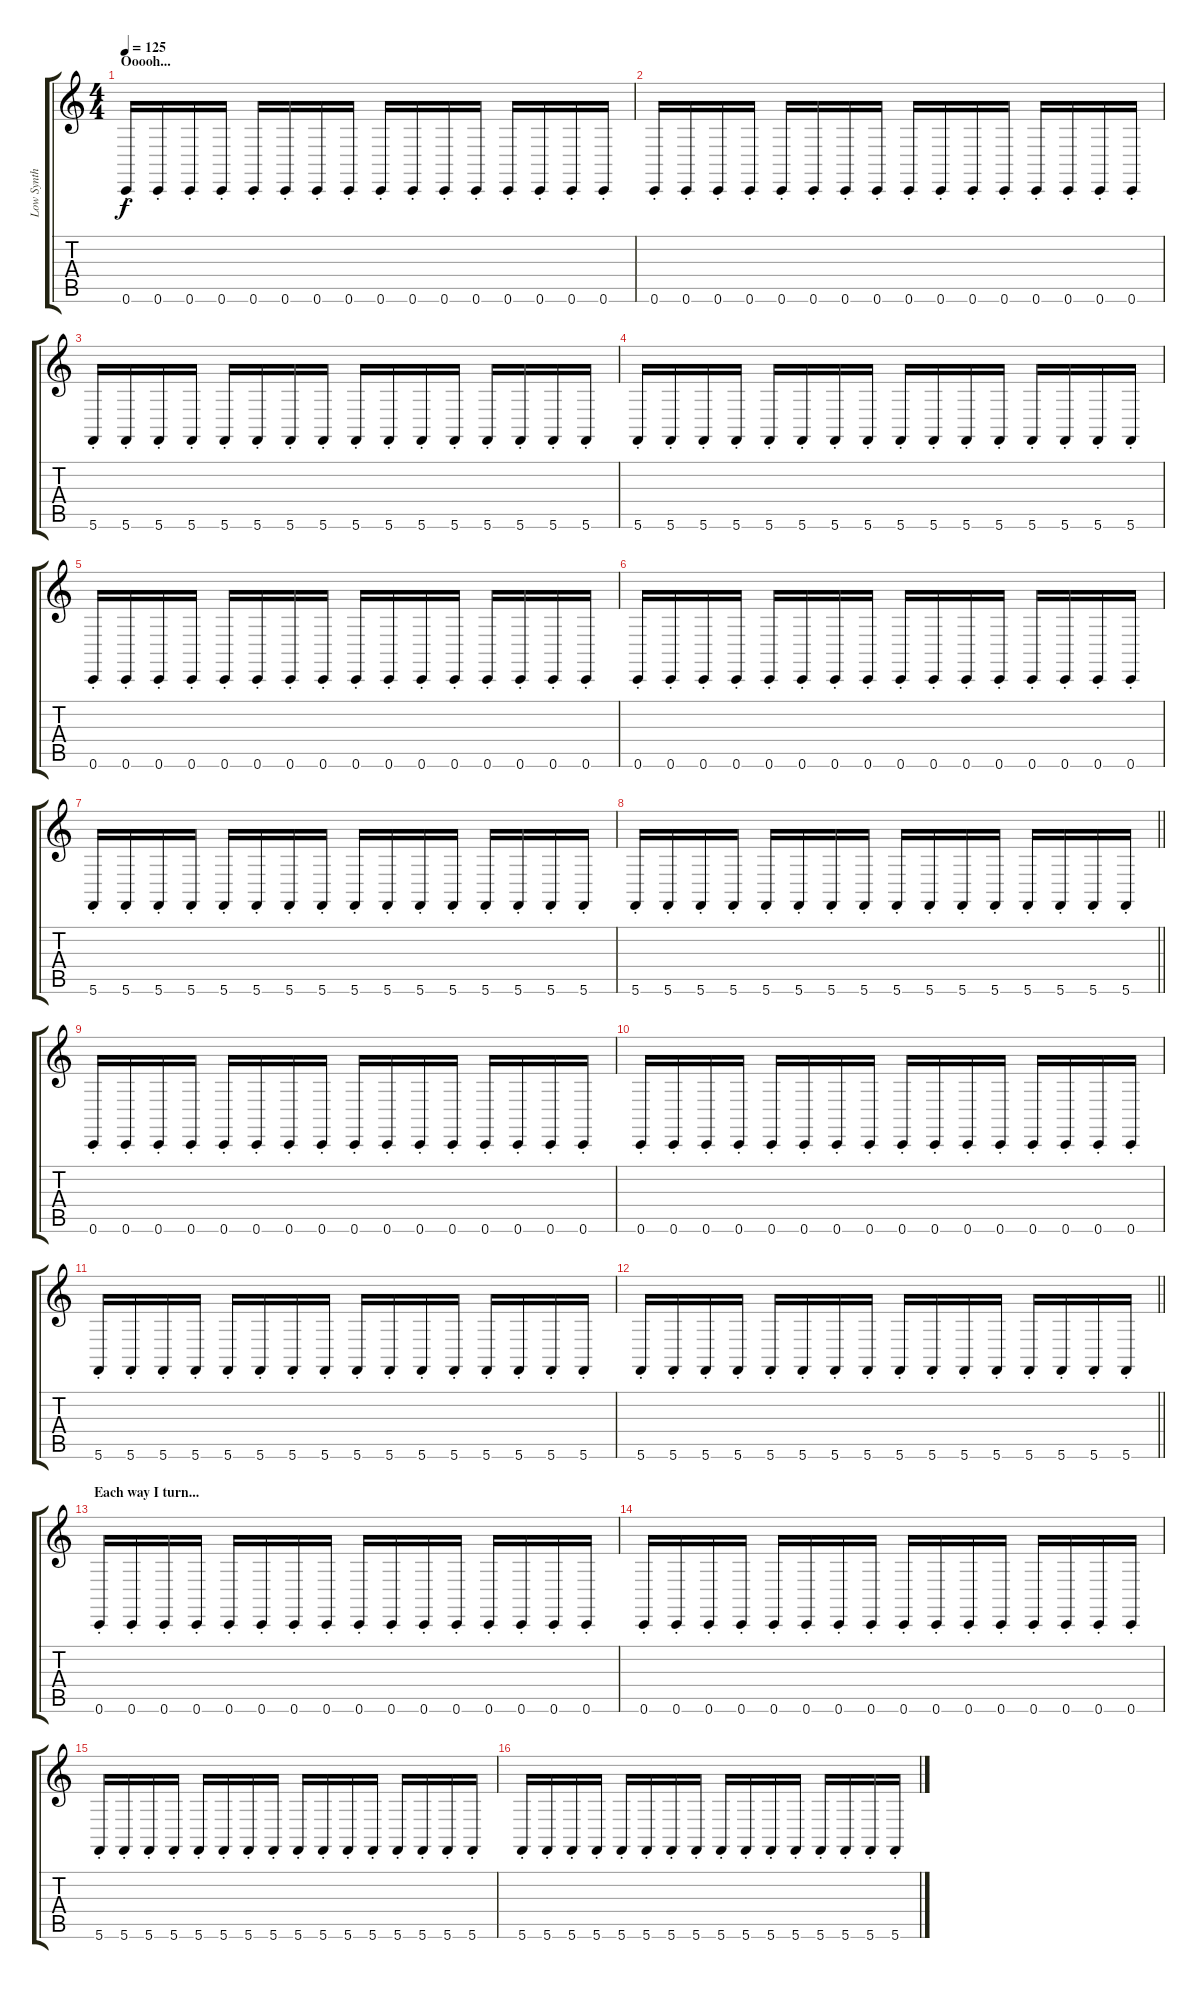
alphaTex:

\track ("Low Synth (Gillian Gilbert)" "Low Synth ") {instrument lead8bassandlead}
\staff {score tabs}
\tuning (D4 A3 F3 C3 G2 C2) {hide}
\ts (4 4)
\section ("" "Ooooh...")
\tempo 125
\clef g2
\ks c
0.6{st}.16{dy f} 0.6{st}.16 0.6{st}.16 0.6{st}.16 0.6{st}.16 0.6{st}.16 0.6{st}.16 0.6{st}.16 0.6{st}.16 0.6{st}.16 0.6{st}.16 0.6{st}.16 0.6{st}.16 0.6{st}.16 0.6{st}.16 0.6{st}.16 |
0.6{st}.16 0.6{st}.16 0.6{st}.16 0.6{st}.16 0.6{st}.16 0.6{st}.16 0.6{st}.16 0.6{st}.16 0.6{st}.16 0.6{st}.16 0.6{st}.16 0.6{st}.16 0.6{st}.16 0.6{st}.16 0.6{st}.16 0.6{st}.16 |
5.6{st}.16 5.6{st}.16 5.6{st}.16 5.6{st}.16 5.6{st}.16 5.6{st}.16 5.6{st}.16 5.6{st}.16 5.6{st}.16 5.6{st}.16 5.6{st}.16 5.6{st}.16 5.6{st}.16 5.6{st}.16 5.6{st}.16 5.6{st}.16 |
5.6{st}.16 5.6{st}.16 5.6{st}.16 5.6{st}.16 5.6{st}.16 5.6{st}.16 5.6{st}.16 5.6{st}.16 5.6{st}.16 5.6{st}.16 5.6{st}.16 5.6{st}.16 5.6{st}.16 5.6{st}.16 5.6{st}.16 5.6{st}.16 |
0.6{st}.16 0.6{st}.16 0.6{st}.16 0.6{st}.16 0.6{st}.16 0.6{st}.16 0.6{st}.16 0.6{st}.16 0.6{st}.16 0.6{st}.16 0.6{st}.16 0.6{st}.16 0.6{st}.16 0.6{st}.16 0.6{st}.16 0.6{st}.16 |
0.6{st}.16 0.6{st}.16 0.6{st}.16 0.6{st}.16 0.6{st}.16 0.6{st}.16 0.6{st}.16 0.6{st}.16 0.6{st}.16 0.6{st}.16 0.6{st}.16 0.6{st}.16 0.6{st}.16 0.6{st}.16 0.6{st}.16 0.6{st}.16 |
5.6{st}.16 5.6{st}.16 5.6{st}.16 5.6{st}.16 5.6{st}.16 5.6{st}.16 5.6{st}.16 5.6{st}.16 5.6{st}.16 5.6{st}.16 5.6{st}.16 5.6{st}.16 5.6{st}.16 5.6{st}.16 5.6{st}.16 5.6{st}.16 |
\barLineRight lightlight
5.6{st}.16 5.6{st}.16 5.6{st}.16 5.6{st}.16 5.6{st}.16 5.6{st}.16 5.6{st}.16 5.6{st}.16 5.6{st}.16 5.6{st}.16 5.6{st}.16 5.6{st}.16 5.6{st}.16 5.6{st}.16 5.6{st}.16 5.6{st}.16 |
0.6{st}.16 0.6{st}.16 0.6{st}.16 0.6{st}.16 0.6{st}.16 0.6{st}.16 0.6{st}.16 0.6{st}.16 0.6{st}.16 0.6{st}.16 0.6{st}.16 0.6{st}.16 0.6{st}.16 0.6{st}.16 0.6{st}.16 0.6{st}.16 |
0.6{st}.16 0.6{st}.16 0.6{st}.16 0.6{st}.16 0.6{st}.16 0.6{st}.16 0.6{st}.16 0.6{st}.16 0.6{st}.16 0.6{st}.16 0.6{st}.16 0.6{st}.16 0.6{st}.16 0.6{st}.16 0.6{st}.16 0.6{st}.16 |
5.6{st}.16 5.6{st}.16 5.6{st}.16 5.6{st}.16 5.6{st}.16 5.6{st}.16 5.6{st}.16 5.6{st}.16 5.6{st}.16 5.6{st}.16 5.6{st}.16 5.6{st}.16 5.6{st}.16 5.6{st}.16 5.6{st}.16 5.6{st}.16 |
\barLineRight lightlight
5.6{st}.16 5.6{st}.16 5.6{st}.16 5.6{st}.16 5.6{st}.16 5.6{st}.16 5.6{st}.16 5.6{st}.16 5.6{st}.16 5.6{st}.16 5.6{st}.16 5.6{st}.16 5.6{st}.16 5.6{st}.16 5.6{st}.16 5.6{st}.16 |
\section ("" "Each way I turn...")
0.6{st}.16 0.6{st}.16 0.6{st}.16 0.6{st}.16 0.6{st}.16 0.6{st}.16 0.6{st}.16 0.6{st}.16 0.6{st}.16 0.6{st}.16 0.6{st}.16 0.6{st}.16 0.6{st}.16 0.6{st}.16 0.6{st}.16 0.6{st}.16 |
0.6{st}.16 0.6{st}.16 0.6{st}.16 0.6{st}.16 0.6{st}.16 0.6{st}.16 0.6{st}.16 0.6{st}.16 0.6{st}.16 0.6{st}.16 0.6{st}.16 0.6{st}.16 0.6{st}.16 0.6{st}.16 0.6{st}.16 0.6{st}.16 |
5.6{st}.16 5.6{st}.16 5.6{st}.16 5.6{st}.16 5.6{st}.16 5.6{st}.16 5.6{st}.16 5.6{st}.16 5.6{st}.16 5.6{st}.16 5.6{st}.16 5.6{st}.16 5.6{st}.16 5.6{st}.16 5.6{st}.16 5.6{st}.16 |
5.6{st}.16 5.6{st}.16 5.6{st}.16 5.6{st}.16 5.6{st}.16 5.6{st}.16 5.6{st}.16 5.6{st}.16 5.6{st}.16 5.6{st}.16 5.6{st}.16 5.6{st}.16 5.6{st}.16 5.6{st}.16 5.6{st}.16 5.6{st}.16
